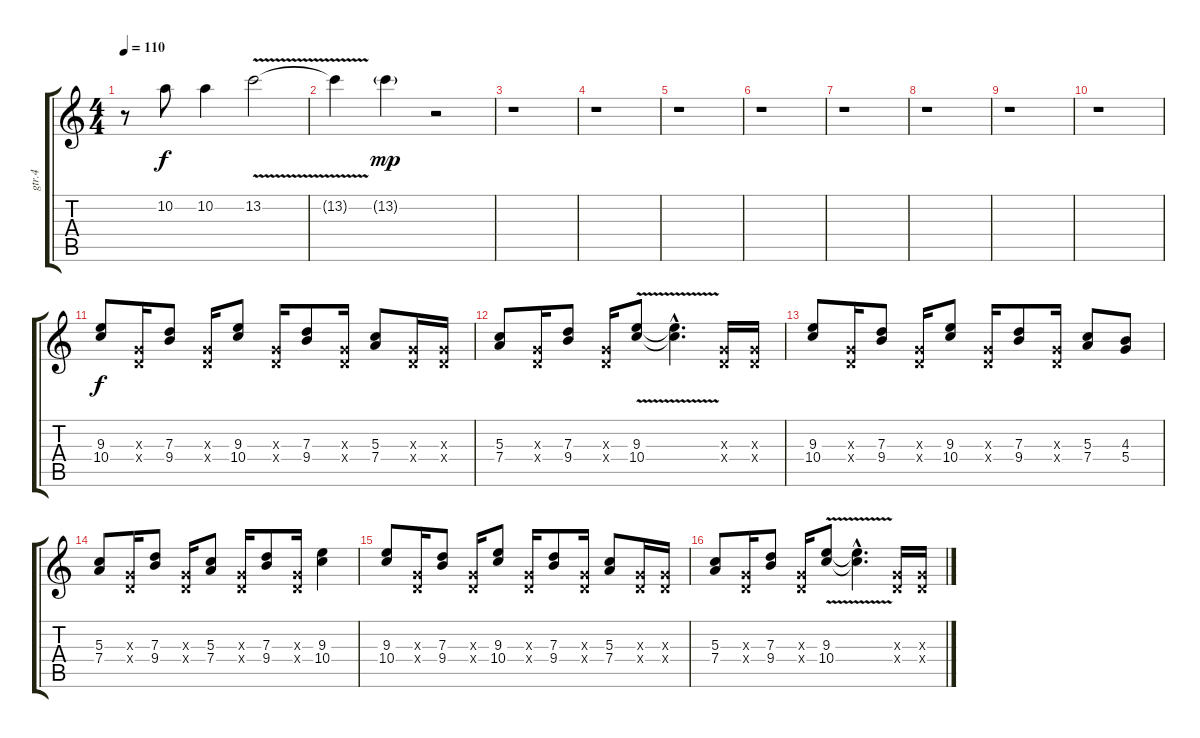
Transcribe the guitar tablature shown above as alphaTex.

\track ("gtr.4" "gtr.4") {instrument distortionguitar}
\staff {score tabs}
\tuning (E4 B3 G3 D3 A2 E2) {hide}
\ts (4 4)
\tempo 110
\clef g2
\ks c
r.8{dy mp} 10.2.8{dy f} 10.2.4 13.2{v}.2 |
13.2{t}.4 13.2{g}.4{dy mp} r.2 |
r.1 |
r.1 |
r.1 |
r.1 |
r.1 |
r.1 |
r.1 |
r.1 |
(9.3 10.4).8{dy f} (0.3{x} 0.4{x}).16 (7.3 9.4).8 (0.3{x} 0.4{x}).16 (9.3 10.4).8 (0.3{x} 0.4{x}).16 (7.3 9.4).8 (0.3{x} 0.4{x}).16 (5.3 7.4).8 (0.3{x} 0.4{x}).16 (0.3{x} 0.4{x}).16 |
(5.3 7.4).8 (0.3{x} 0.4{x}).16 (7.3 9.4).8 (0.3{x} 0.4{x}).16 (9.3{v} 10.4{v}).8 (9.3{hac t} 10.4{hac t}).4{d} (0.3{x} 0.4{x}).16 (0.3{x} 0.4{x}).16 |
(9.3 10.4).8 (0.3{x} 0.4{x}).16 (7.3 9.4).8 (0.3{x} 0.4{x}).16 (9.3 10.4).8 (0.3{x} 0.4{x}).16 (7.3 9.4).8 (0.3{x} 0.4{x}).16 (5.3 7.4).8 (4.3 5.4).8 |
(5.3 7.4).8 (0.3{x} 0.4{x}).16 (7.3 9.4).8 (0.3{x} 0.4{x}).16 (5.3 7.4).8 (0.3{x} 0.4{x}).16 (7.3 9.4).8 (0.3{x} 0.4{x}).16 (9.3 10.4).4 |
(9.3 10.4).8 (0.3{x} 0.4{x}).16 (7.3 9.4).8 (0.3{x} 0.4{x}).16 (9.3 10.4).8 (0.3{x} 0.4{x}).16 (7.3 9.4).8 (0.3{x} 0.4{x}).16 (5.3 7.4).8 (0.3{x} 0.4{x}).16 (0.3{x} 0.4{x}).16 |
(5.3 7.4).8 (0.3{x} 0.4{x}).16 (7.3 9.4).8 (0.3{x} 0.4{x}).16 (9.3{v} 10.4{v}).8 (9.3{hac t} 10.4{hac t}).4{d} (0.3{x} 0.4{x}).16 (0.3{x} 0.4{x}).16
